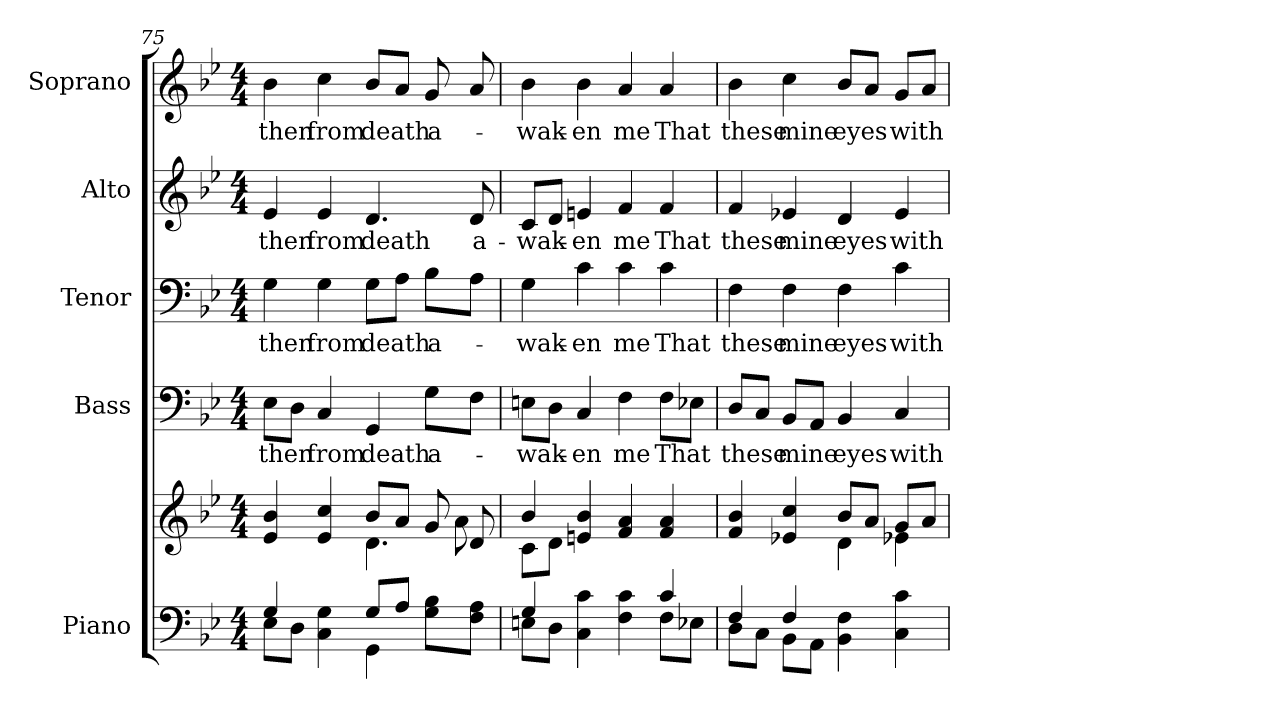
**kern	**kern	**kern	**text	**kern	**text	**kern	**text	**kern	**text
*part5	*part5	*part4	*part4	*part3	*part3	*part2	*part2	*part1	*part1
*staff6	*staff5	*staff4	*staff4	*staff3	*staff3	*staff2	*staff2	*staff1	*staff1
*I"Piano	*	*I"Bass	*	*I"Tenor	*	*I"Alto	*	*I"Soprano	*
*I'Pno.	*	*I'B.	*	*I'T.	*	*I'A.	*	*I'S.	*
!!LO:PB:g=z
*clefF4	*clefG2	*clefF4	*	*clefF4	*	*clefG2	*	*clefG2	*
*k[b-e-]	*k[b-e-]	*k[b-e-]	*	*k[b-e-]	*	*k[b-e-]	*	*k[b-e-]	*
*B-:	*B-:	*B-:	*	*B-:	*	*B-:	*	*B-:	*
*M4/4	*M4/4	*M4/4	*	*M4/4	*	*M4/4	*	*M4/4	*
=75	=75	=75	=75	=75	=75	=75	=75	=75	=75
*^	*^	*	*	*	*	*	*	*	*
!	!	!	!	!	!LO:LY:b:color=#000000	!	!	!	!	!	!
!	!	!	!	!	!	!	!LO:LY:b:color=#000000	!	!	!	!
!	!	!	!	!	!	!	!	!	!LO:LY:b:color=#000000	!	!
!	!	!	!	!	!	!	!	!	!	!	!LO:LY:b:color=#000000
4Gi/	8E-i\L	4e-i/ 4b-i	2ryy	8E-i\L	then	4Gi\	then	4e-i/	then	4b-i\	then
.	8Di\J	.	.	8Di\J	.	.	.	.	.	.	.
!	!	!	!	!	!LO:LY:b:color=#000000	!	!	!	!	!	!
!	!	!	!	!	!	!	!LO:LY:b:color=#000000	!	!	!	!
!	!	!	!	!	!	!	!	!	!LO:LY:b:color=#000000	!	!
!	!	!	!	!	!	!	!	!	!	!	!LO:LY:b:color=#000000
4Ci\ 4Gi	4ryy	4e-i/ 4cci	.	4Ci/	from	4Gi\	from	4e-i/	from	4cci\	from
!	!	!	!	!	!LO:LY:b:color=#000000	!	!	!	!	!	!
!	!	!	!	!	!	!	!LO:LY:b:color=#000000	!	!	!	!
!	!	!	!	!	!	!	!	!	!LO:LY:b:color=#000000	!	!
!	!	!	!	!	!	!	!	!	!	!	!LO:LY:b:color=#000000
8Gi/L	4GGi\	8b-i/L	4.di\	4GGi/	death	8Gi\L	death	4.di/	death	8b-i/L	death
8Ai/J	.	8ai/J	.	.	.	8Ai\J	.	.	.	8ai/J	.
!	!	!	!	!	!LO:LY:b:color=#000000	!	!	!	!	!	!
!	!	!	!	!	!	!	!LO:LY:b:color=#000000	!	!	!	!
!	!	!	!	!	!	!	!	!	!	!	!LO:LY:b:color=#000000
8Gi\ 8B-iL	4ryy	8gi/	.	8Gi\L	a-	8B-i\L	a-	.	.	8gi/	a-
!	!	!	!	!	!	!	!	!	!LO:LY:b:color=#000000	!	!
8Fi\ 8AiJ	.	8di/	8ai\	8Fi\J	.	8Ai\J	.	8di/	a-	8ai/	.
=76	=76	=76	=76	=76	=76	=76	=76	=76	=76	=76	=76
!	!	!	!	!	!LO:LY:b:color=#000000	!	!	!	!	!	!
!	!	!	!	!	!	!	!LO:LY:b:color=#000000	!	!	!	!
!	!	!	!	!	!	!	!	!	!LO:LY:b:color=#000000	!	!
!	!	!	!	!	!	!	!	!	!	!	!LO:LY:b:color=#000000
4Gi/	8Eni\L	4b-i/	8ci\L	8Eni\L	-wak-	4Gi\	-wak-	8ci/L	-wak-	4b-i\	-wak-
.	8Di\J	.	8di\J	8Di\J	.	.	.	8di/J	.	.	.
!	!	!	!	!	!LO:LY:b:color=#000000	!	!	!	!	!	!
!	!	!	!	!	!	!	!LO:LY:b:color=#000000	!	!	!	!
!	!	!	!	!	!	!	!	!	!LO:LY:b:color=#000000	!	!
!	!	!	!	!	!	!	!	!	!	!	!LO:LY:b:color=#000000
4Ci\ 4ci	4ryy	4eni/ 4b-i	4ryy	4Ci/	-en	4ci\	-en	4eni/	-en	4b-i\	-en
!	!	!	!	!	!LO:LY:b:color=#000000	!	!	!	!	!	!
!	!	!	!	!	!	!	!LO:LY:b:color=#000000	!	!	!	!
!	!	!	!	!	!	!	!	!	!LO:LY:b:color=#000000	!	!
!	!	!	!	!	!	!	!	!	!	!	!LO:LY:b:color=#000000
4Fi\ 4ci	4ryy	4fi/ 4ai	2ryy	4Fi\	me	4ci\	me	4fi/	me	4ai/	me
!	!	!	!	!	!LO:LY:b:color=#000000	!	!	!	!	!	!
!	!	!	!	!	!	!	!LO:LY:b:color=#000000	!	!	!	!
!	!	!	!	!	!	!	!	!	!LO:LY:b:color=#000000	!	!
!	!	!	!	!	!	!	!	!	!	!	!LO:LY:b:color=#000000
4ci/	8Fi\L	4fi/ 4ai	.	8Fi\L	That	4ci\	That	4fi/	That	4ai/	That
.	8E-Xi\J	.	.	8E-Xi\J	.	.	.	.	.	.	.
!!LO:PB:g=z
=77	=77	=77	=77	=77	=77	=77	=77	=77	=77	=77	=77
!	!	!	!	!	!LO:LY:b:color=#000000	!	!	!	!	!	!
!	!	!	!	!	!	!	!LO:LY:b:color=#000000	!	!	!	!
!	!	!	!	!	!	!	!	!	!LO:LY:b:color=#000000	!	!
!	!	!	!	!	!	!	!	!	!	!	!LO:LY:b:color=#000000
4Fi/	8Di\L	4fi/ 4b-i	2ryy	8Di/L	these	4Fi\	these	4fi/	these	4b-i\	these
.	8Ci\J	.	.	8Ci/J	.	.	.	.	.	.	.
!	!	!	!	!	!LO:LY:b:color=#000000	!	!	!	!	!	!
!	!	!	!	!	!	!	!LO:LY:b:color=#000000	!	!	!	!
!	!	!	!	!	!	!	!	!	!LO:LY:b:color=#000000	!	!
!	!	!	!	!	!	!	!	!	!	!	!LO:LY:b:color=#000000
4Fi/	8BB-i\L	4e-Xi/ 4cci	.	8BB-i/L	mine	4Fi\	mine	4e-Xi/	mine	4cci\	mine
.	8AAi\J	.	.	8AAi/J	.	.	.	.	.	.	.
!	!	!	!	!	!LO:LY:b:color=#000000	!	!	!	!	!	!
!	!	!	!	!	!	!	!LO:LY:b:color=#000000	!	!	!	!
!	!	!	!	!	!	!	!	!	!LO:LY:b:color=#000000	!	!
!	!	!	!	!	!	!	!	!	!	!	!LO:LY:b:color=#000000
4BB-i\ 4Fi	2ryy	8b-i/L	4di\	4BB-i/	eyes	4Fi\	eyes	4di/	eyes	8b-i/L	eyes
.	.	8ai/J	.	.	.	.	.	.	.	8ai/J	.
!	!	!	!	!	!LO:LY:b:color=#000000	!	!	!	!	!	!
!	!	!	!	!	!	!	!LO:LY:b:color=#000000	!	!	!	!
!	!	!	!	!	!	!	!	!	!LO:LY:b:color=#000000	!	!
!	!	!	!	!	!	!	!	!	!	!	!LO:LY:b:color=#000000
4Ci\ 4ci	.	8gi/L	4e-Xi\	4Ci/	with	4ci\	with	4e-i/	with	8gi/L	with
.	.	8ai/J	.	.	.	.	.	.	.	8ai/J	.
*v	*v	*	*	*	*	*	*	*	*	*	*
*	*v	*v	*	*	*	*	*	*	*	*
=	=	=	=	=	=	=	=	=	=
*-	*-	*-	*-	*-	*-	*-	*-	*-	*-
